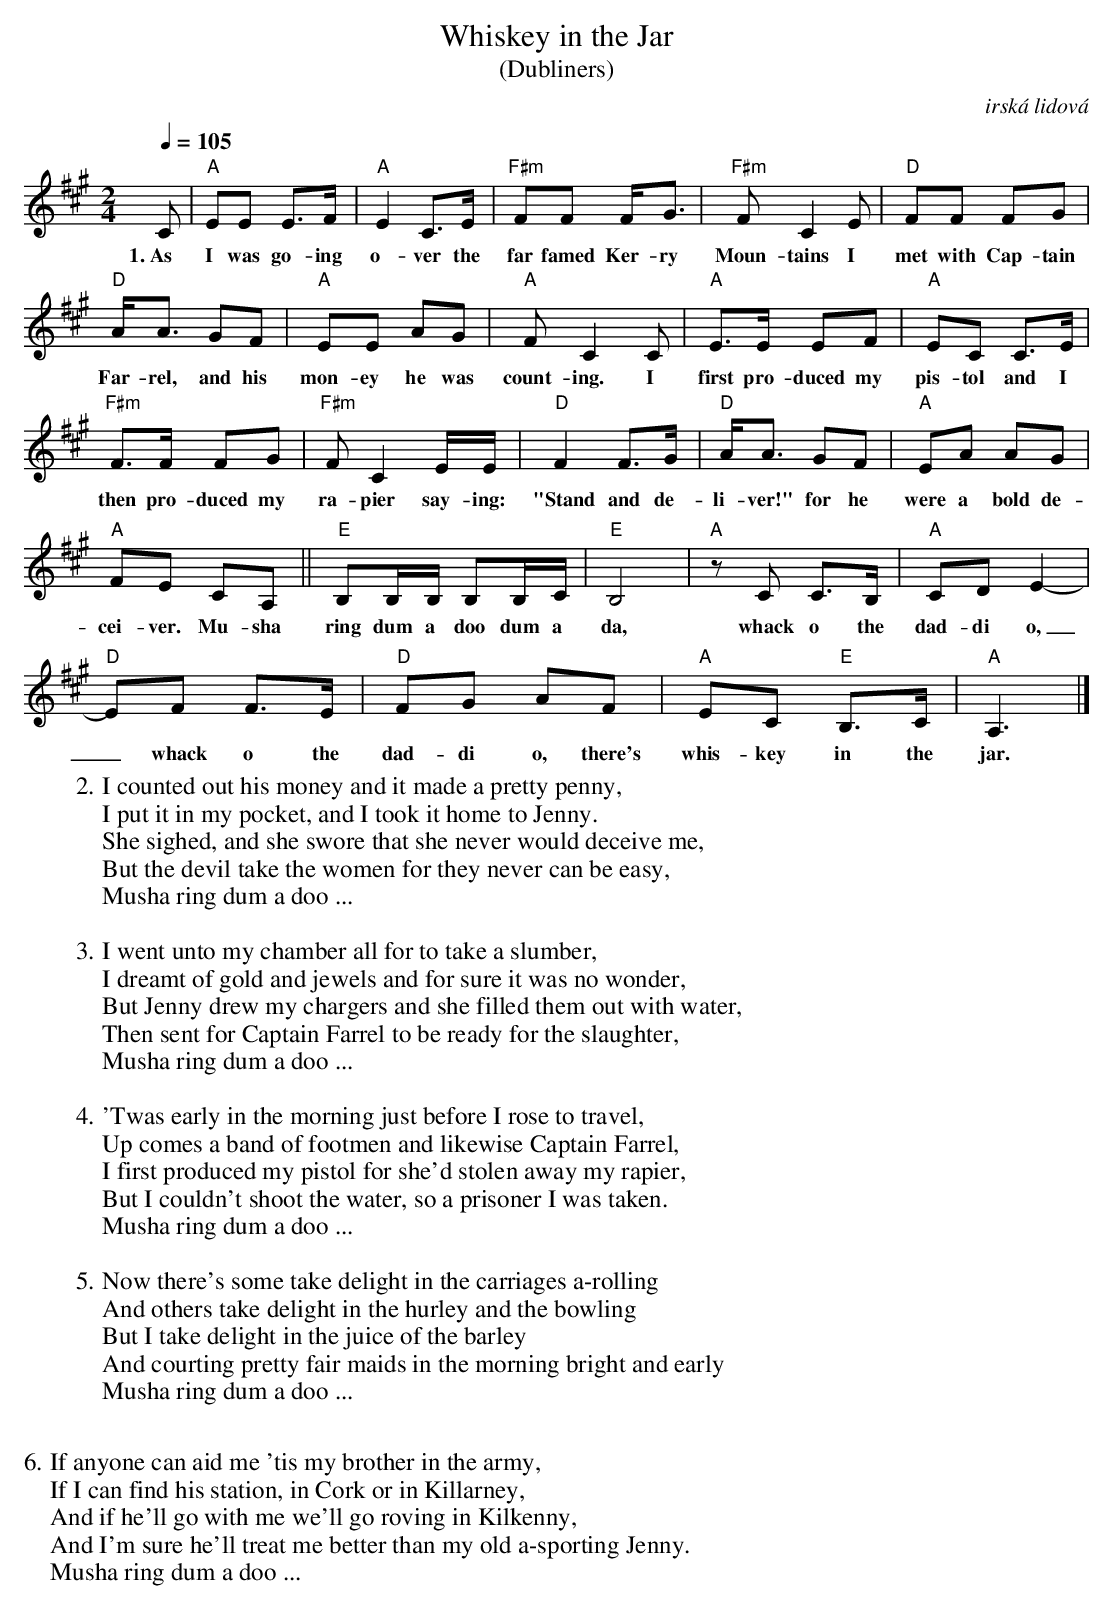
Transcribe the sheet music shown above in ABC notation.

X:1
T:Whiskey in the Jar
T:(Dubliners)
C:irská lidová
M:2/4
L:1/8
Q:1/4=105
K:Amaj
C | "A"EE E>F | "A"E2 C>E | "F#m"FF F<G | "F#m"F C2 E | "D"FF FG |
w:1.~As I was go-ing o-ver the far famed Ker-ry Moun-tains I met with Cap-tain
"D"A<A GF | "A"EE AG | "A"F C2 C | "A"E>E EF | "A"EC C>E |
w:Far-rel, and his mon-ey he was count-ing. I first pro-duced my pis-tol and I
"F#m"F>F FG | "F#m"F C2 E/2E/2 | "D"F2 F>G | "D"A<A GF | "A"EA AG |
w:then pro-duced my ra-pier say-ing: "Stand and de-li-ver!" for he were a bold de-
"A"FE CA, || "E"B,B,/2B,/2 B,B,/2C/2 | "E"B,4 | "A"zC C>B, | "A"CD E2- |
w:cei-ver. Mu-sha ring dum a doo dum a da, whack o the dad-di o,
"D"EF F>E | "D"FG AF | "A"EC "E"B,>C | "A"A,3 |]
w:_ whack o the dad-di o, there's whis-key in the jar.
W:2. I counted out his money and it made a pretty penny,
W:I put it in my pocket, and I took it home to Jenny.
W:She sighed, and she swore that she never would deceive me,
W:But the devil take the women for they never can be easy,
W:Musha ring dum a doo ...
W:
W:3. I went unto my chamber all for to take a slumber,
W:I dreamt of gold and jewels and for sure it was no wonder,
W:But Jenny drew my chargers and she filled them out with water,
W:Then sent for Captain Farrel to be ready for the slaughter,
W:Musha ring dum a doo ...
W:
W:4.'Twas early in the morning just before I rose to travel,
W:Up comes a band of footmen and likewise Captain Farrel,
W:I first produced my pistol for she'd stolen away my rapier,
W:But I couldn't shoot the water, so a prisoner I was taken.
W:Musha ring dum a doo ...
W:
W:5. Now there's some take delight in the carriages a-rolling
W:And others take delight in the hurley and the bowling
W:But I take delight in the juice of the barley
W:And courting pretty fair maids in the morning bright and early
W:Musha ring dum a doo ...
W:
W:6. If anyone can aid me 'tis my brother in the army,
W:If I can find his station, in Cork or in Killarney,
W:And if he'll go with me we'll go roving in Kilkenny,
W:And I'm sure he'll treat me better than my old a-sporting Jenny.
W:Musha ring dum a doo ...
